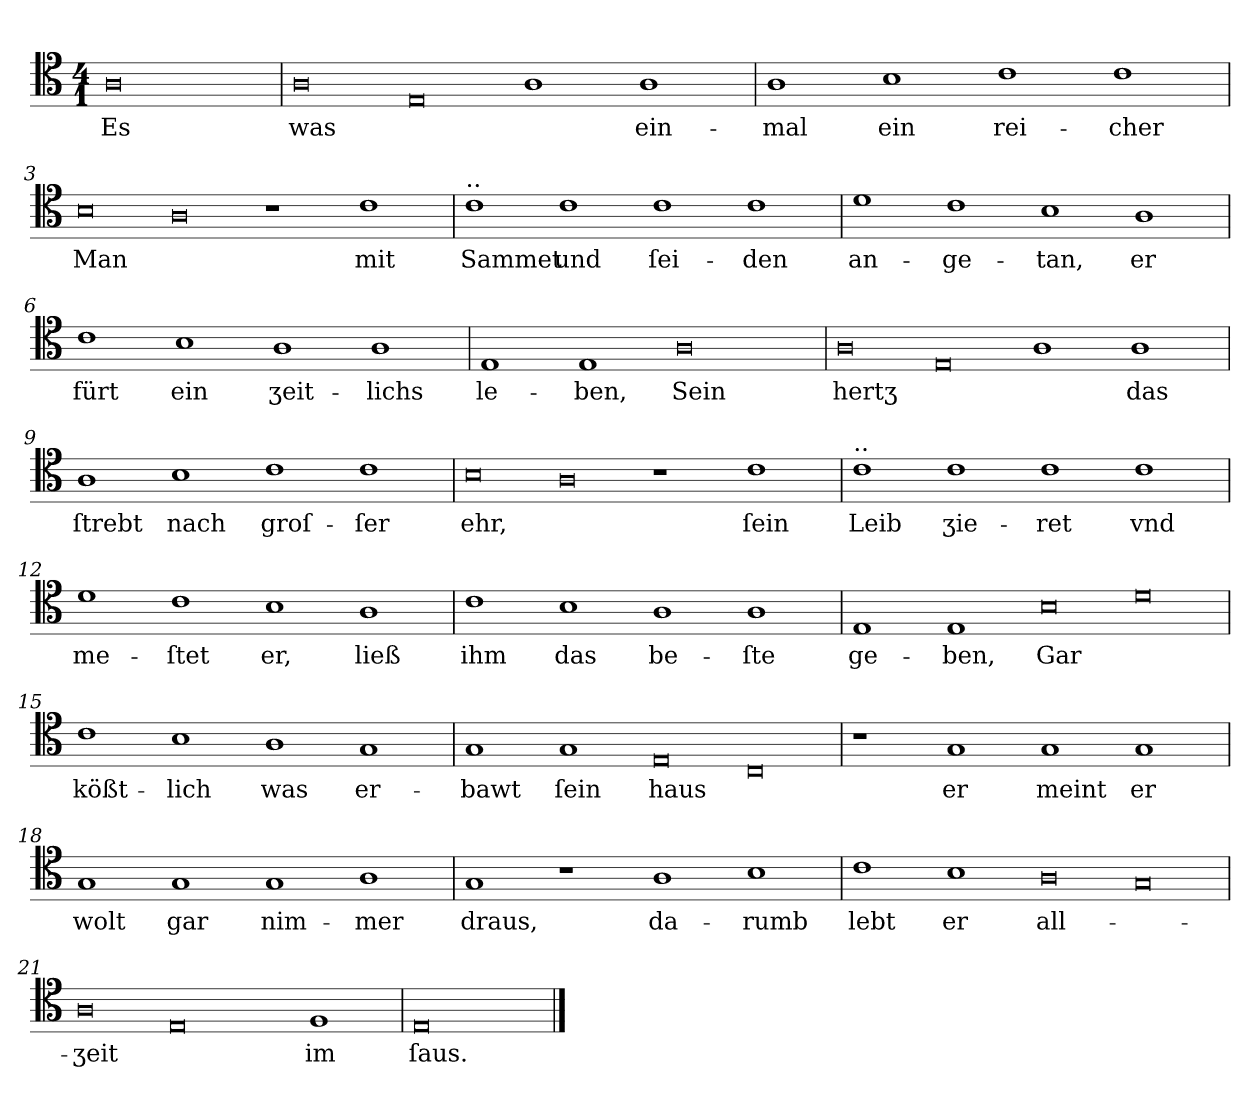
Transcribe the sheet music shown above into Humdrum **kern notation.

**kern	**text
*part1	*part1
*staff1	*staff1
*clefC4	*
*k[]	*
*M4/1	*
=	=
0A	Es
=1	=1
!LO:N:vis=0	!
1A	was
!LO:N:vis=0	!
1E	.
1A	.
1A	ein-
=2	=2
1A	-mal
1B	ein
1c	rei-
1c	-cher
=3	=3
!LO:N:vis=0	!
1B	Man
!LO:N:vis=0	!
1A	.
1r	.
1c	mit
=4	=4
!LO:TX:a:t=..	!
1c	Sammet
1c	und
1c	ſei-
1c	-den
=5	=5
1d	an-
1c	-ge-
1B	-tan,
1A	er
=6	=6
1c	fürt
1B	ein
1A	ʒeit-
1A	-lichs
=7	=7
1E	le-
1E	-ben,
0A	Sein
=8	=8
!LO:N:vis=0	!
1A	hertʒ
!LO:N:vis=0	!
1E	.
1A	.
1A	das
=9	=9
1A	ſtrebt
1B	nach
1c	groſ-
1c	-ſer
=10	=10
!LO:N:vis=0	!
1B	ehr,
!LO:N:vis=0	!
1A	.
1r	.
1c	ſein
=11	=11
!LO:TX:a:t=..	!
1c	Leib
1c	ʒie-
1c	-ret
1c	vnd
=12	=12
1d	me-
1c	-ſtet
1B	er,
1A	ließ
=13	=13
1c	ihm
1B	das
1A	be-
1A	-ſte
=14	=14
1E	ge-
1E	-ben,
!LO:N:vis=0	!
1B	Gar
!LO:N:vis=0	!
1d	.
=15	=15
1c	kößt-
1B	-lich
1A	was
1G	er-
=16	=16
1G	-bawt
1G	ſein
!LO:N:vis=0	!
1E	haus
!LO:N:vis=0	!
1C	.
=17	=17
1r	.
1G	er
1G	meint
1G	er
=18	=18
1G	wolt
1G	gar
1G	nim-
1A	-mer
=19	=19
1G	draus,
1r	.
1A	da-
1B	-rumb
=20	=20
1c	lebt
1B	er
!LO:N:vis=0	!
1A	all-
!LO:N:vis=0	!
1G	.
=21	=21
!LO:N:vis=0	!
1A	-ʒeit
0E	.
1F	im
=22	=22
0E/	ſaus.
==	==
*-	*-
